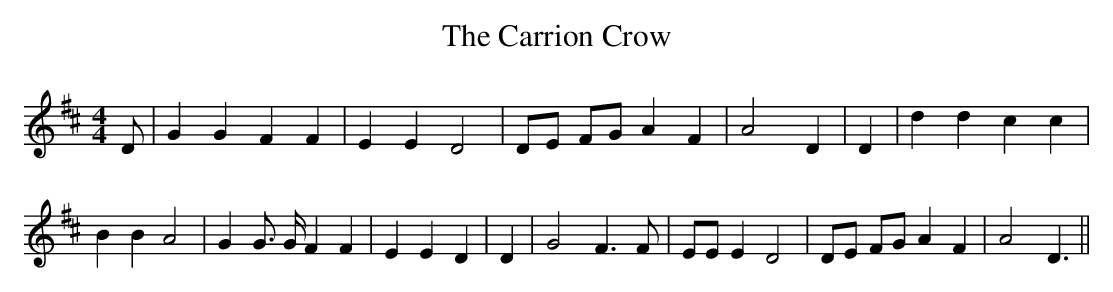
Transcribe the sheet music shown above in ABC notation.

X:1
T:The Carrion Crow
M:4/4
L:1/4
K:D
 D/2| G G F F| E E D2| D/2E/2 F/2G/2 A F| A2 D| D| d d c c| B B A2|\
 G G3/4 G/4 F F| E E D| D| G2 F3/2 F/2| E/2E/2 E D2| D/2E/2 F/2G/2 A F|\
 A2 D3/2||
